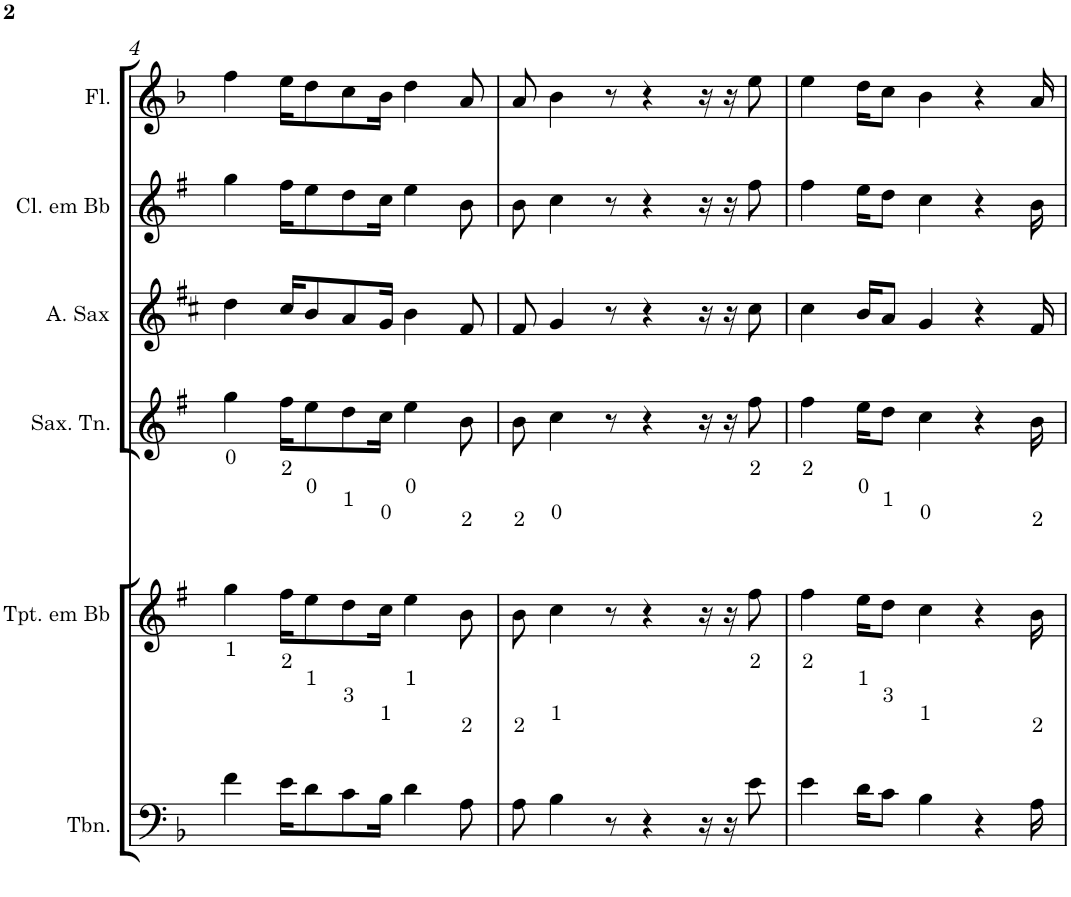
**kern	**kern	**kern	**kern	**kern	**kern
*part6	*part5	*part4	*part3	*part2	*part1
*staff6	*staff5	*staff4	*staff3	*staff2	*staff1
*I"Trombone	*I"Trompete em Bb	*I"Saxofone Tenor	*I"Alto Saxophone	*I"Clarinete em Bb	*I"Flauta
*I'Tbn.	*I'Tpt. em Bb	*I'Sax. Tn.	*I'A. Sax	*I'Cl. em Bb	*I'Fl.
!!LO:PB:g=z
*clefF4	*clefG2	*clefG2	*clefG2	*clefG2	*clefG2
*	*Trd1c2	*Trd8c14	*Trd5c9	*Trd1c2	*
*k[b-]	*k[f#]	*k[f#]	*k[f#c#]	*k[f#]	*k[b-]
*M4/4	*M4/4	*M4/4	*M4/4	*M4/4	*M4/4
=4	=4	=4	=4	=4	=4
4f\	4gg\	4gg\	4dd\	4gg\	4ff\
16e\KL	16ff#\KL	16ff#\KL	16cc#/KL	16ff#\KL	16ee\KL
8d\	8ee\	8ee\	8b/	8ee\	8dd\
8c\	8dd\	8dd\	8a/	8dd\	8cc\
16B-\Jk	16cc\Jk	16cc\Jk	16g/Jk	16cc\Jk	16b-\Jk
4d\	4ee\	4ee\	4b\	4ee\	4dd\
8A\	8b\	8b\	8f#/	8b\	8a/
=5	=5	=5	=5	=5	=5
8A\	8b\	8b\	8f#/	8b\	8a/
4B-\	4cc\	4cc\	4g/	4cc\	4b-\
8r	8r	8r	8r	8r	8r
4r	4r	4r	4r	4r	4r
16r	16r	16r	16r	16r	16r
16r	16r	16r	16r	16r	16r
8e\	8ff#\	8ff#\	8cc#\	8ff#\	8ee\
=6	=6	=6	=6	=6	=6
4e\	4ff#\	4ff#\	4cc#\	4ff#\	4ee\
16d\KL	16ee\KL	16ee\KL	16b/KL	16ee\KL	16dd\KL
8c\J	8dd\J	8dd\J	8a/J	8dd\J	8cc\J
4B-\	4cc\	4cc\	4g/	4cc\	4b-\
4r	4r	4r	4r	4r	4r
16A\	16b\	16b\	16f#/	16b\	16a/
=	=	=	=	=	=
*-	*-	*-	*-	*-	*-
